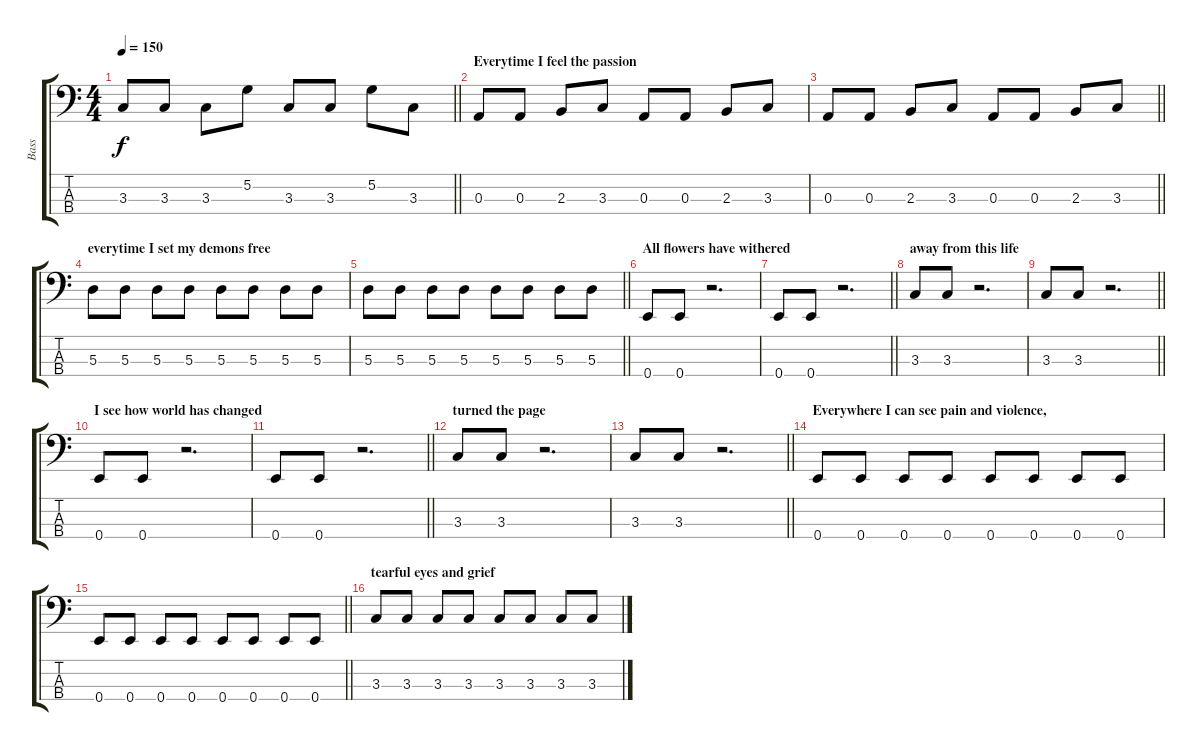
\track ("Bass" "Bass") {instrument electricbassfinger}
\staff {score tabs}
\tuning (G2 D2 A1 E1) {hide}
\ts (4 4)
\tempo 150
\clef f4
\barLineRight lightlight
\ks c
3.3.8{dy f} 3.3.8 3.3.8 5.2.8 3.3.8 3.3.8 5.2.8 3.3.8 |
\section ("" "Everytime I feel the passion")
0.3.8 0.3.8 2.3.8 3.3.8 0.3.8 0.3.8 2.3.8 3.3.8 |
\barLineRight lightlight
0.3.8 0.3.8 2.3.8 3.3.8 0.3.8 0.3.8 2.3.8 3.3.8 |
\section ("" "everytime I set my demons free")
5.3.8 5.3.8 5.3.8 5.3.8 5.3.8 5.3.8 5.3.8 5.3.8 |
\barLineRight lightlight
5.3.8 5.3.8 5.3.8 5.3.8 5.3.8 5.3.8 5.3.8 5.3.8 |
\section ("" "All flowers have withered")
0.4.8 0.4.8 r.2{d} |
\barLineRight lightlight
0.4.8 0.4.8 r.2{d} |
\section ("" "away from this life")
3.3.8 3.3.8 r.2{d} |
\barLineRight lightlight
3.3.8 3.3.8 r.2{d} |
\section ("" "I see how world has changed")
0.4.8 0.4.8 r.2{d} |
\barLineRight lightlight
0.4.8 0.4.8 r.2{d} |
\section ("" "turned the page")
3.3.8 3.3.8 r.2{d} |
\barLineRight lightlight
3.3.8 3.3.8 r.2{d} |
\section ("" "Everywhere I can see pain and violence,")
0.4.8 0.4.8 0.4.8 0.4.8 0.4.8 0.4.8 0.4.8 0.4.8 |
\barLineRight lightlight
0.4.8 0.4.8 0.4.8 0.4.8 0.4.8 0.4.8 0.4.8 0.4.8 |
\section ("" "tearful eyes and grief")
3.3.8 3.3.8 3.3.8 3.3.8 3.3.8 3.3.8 3.3.8 3.3.8
